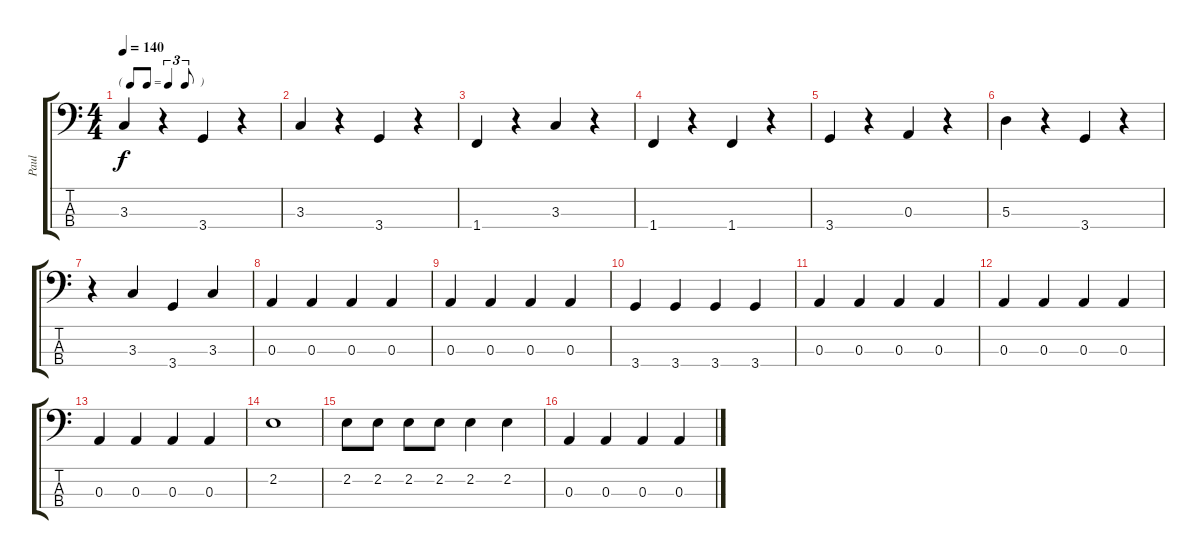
\track ("Paul" "Paul") {instrument electricbasspick}
\staff {score tabs}
\tuning (G2 D2 A1 E1) {hide}
\ts (4 4)
\tf triplet8th
\tempo 140
\clef f4
\ks c
3.3.4{dy f} r.4 3.4.4 r.4 |
3.3.4 r.4 3.4.4 r.4 |
1.4.4 r.4 3.3.4 r.4 |
1.4.4 r.4 1.4.4 r.4 |
3.4.4 r.4 0.3.4 r.4 |
5.3.4 r.4 3.4.4 r.4 |
r.4 3.3.4 3.4.4 3.3.4 |
0.3.4 0.3.4 0.3.4 0.3.4 |
0.3.4 0.3.4 0.3.4 0.3.4 |
3.4.4 3.4.4 3.4.4 3.4.4 |
0.3.4 0.3.4 0.3.4 0.3.4 |
0.3.4 0.3.4 0.3.4 0.3.4 |
0.3.4 0.3.4 0.3.4 0.3.4 |
2.2.1 |
2.2.8 2.2.8 2.2.8 2.2.8 2.2.4 2.2.4 |
0.3.4 0.3.4 0.3.4 0.3.4
